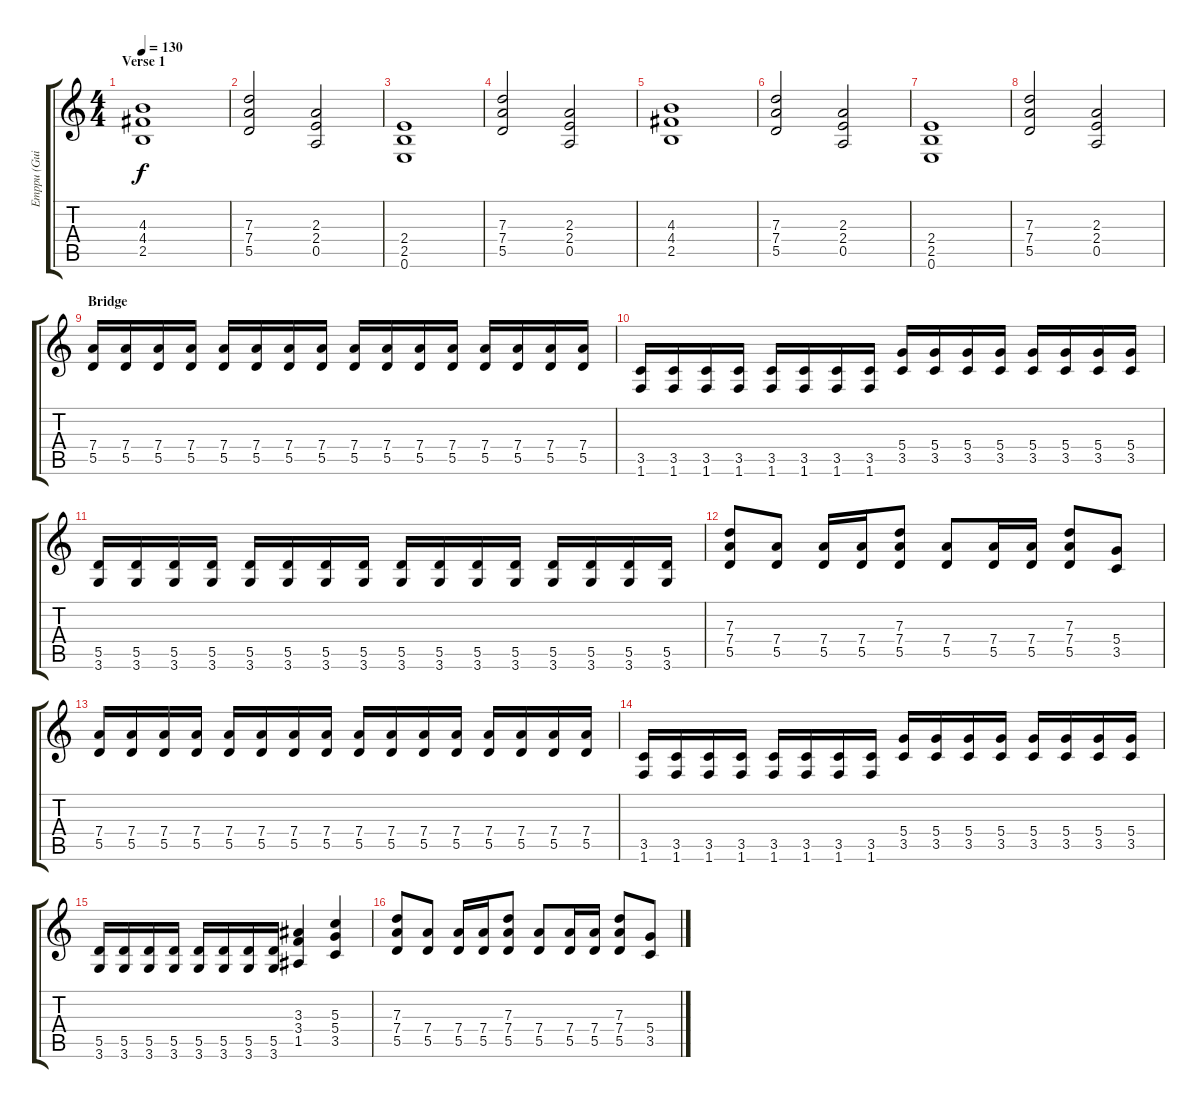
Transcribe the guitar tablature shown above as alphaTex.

\track ("Emppu (Guitar)" "Emppu (Gui") {instrument distortionguitar}
\staff {score tabs}
\tuning (E4 B3 G3 D3 A2 E2) {hide}
\ts (4 4)
\section ("" "Verse 1")
\tempo 130
\clef g2
\ks c
(4.3 4.4 2.5).1{dy f} |
(7.3 7.4 5.5).2 (2.3 2.4 0.5).2 |
(2.4 2.5 0.6).1 |
(7.3 7.4 5.5).2 (2.3 2.4 0.5).2 |
(4.3 4.4 2.5).1 |
(7.3 7.4 5.5).2 (2.3 2.4 0.5).2 |
(2.4 2.5 0.6).1 |
(7.3 7.4 5.5).2 (2.3 2.4 0.5).2 |
\section ("" "Bridge")
(7.4 5.5).16 (7.4 5.5).16 (7.4 5.5).16 (7.4 5.5).16 (7.4 5.5).16 (7.4 5.5).16 (7.4 5.5).16 (7.4 5.5).16 (7.4 5.5).16 (7.4 5.5).16 (7.4 5.5).16 (7.4 5.5).16 (7.4 5.5).16 (7.4 5.5).16 (7.4 5.5).16 (7.4 5.5).16 |
(3.5 1.6).16 (3.5 1.6).16 (3.5 1.6).16 (3.5 1.6).16 (3.5 1.6).16 (3.5 1.6).16 (3.5 1.6).16 (3.5 1.6).16 (5.4 3.5).16 (5.4 3.5).16 (5.4 3.5).16 (5.4 3.5).16 (5.4 3.5).16 (5.4 3.5).16 (5.4 3.5).16 (5.4 3.5).16 |
(5.5 3.6).16 (5.5 3.6).16 (5.5 3.6).16 (5.5 3.6).16 (5.5 3.6).16 (5.5 3.6).16 (5.5 3.6).16 (5.5 3.6).16 (5.5 3.6).16 (5.5 3.6).16 (5.5 3.6).16 (5.5 3.6).16 (5.5 3.6).16 (5.5 3.6).16 (5.5 3.6).16 (5.5 3.6).16 |
(7.3 7.4 5.5).8 (7.4 5.5).8 (7.4 5.5).16 (7.4 5.5).16 (7.3 7.4 5.5).8 (7.4 5.5).8 (7.4 5.5).16 (7.4 5.5).16 (7.3 7.4 5.5).8 (5.4 3.5).8 |
(7.4 5.5).16 (7.4 5.5).16 (7.4 5.5).16 (7.4 5.5).16 (7.4 5.5).16 (7.4 5.5).16 (7.4 5.5).16 (7.4 5.5).16 (7.4 5.5).16 (7.4 5.5).16 (7.4 5.5).16 (7.4 5.5).16 (7.4 5.5).16 (7.4 5.5).16 (7.4 5.5).16 (7.4 5.5).16 |
(3.5 1.6).16 (3.5 1.6).16 (3.5 1.6).16 (3.5 1.6).16 (3.5 1.6).16 (3.5 1.6).16 (3.5 1.6).16 (3.5 1.6).16 (5.4 3.5).16 (5.4 3.5).16 (5.4 3.5).16 (5.4 3.5).16 (5.4 3.5).16 (5.4 3.5).16 (5.4 3.5).16 (5.4 3.5).16 |
(5.5 3.6).16 (5.5 3.6).16 (5.5 3.6).16 (5.5 3.6).16 (5.5 3.6).16 (5.5 3.6).16 (5.5 3.6).16 (5.5 3.6).16 (3.3 3.4 1.5).4 (5.3 5.4 3.5).4 |
(7.3 7.4 5.5).8 (7.4 5.5).8 (7.4 5.5).16 (7.4 5.5).16 (7.3 7.4 5.5).8 (7.4 5.5).8 (7.4 5.5).16 (7.4 5.5).16 (7.3 7.4 5.5).8 (5.4 3.5).8
